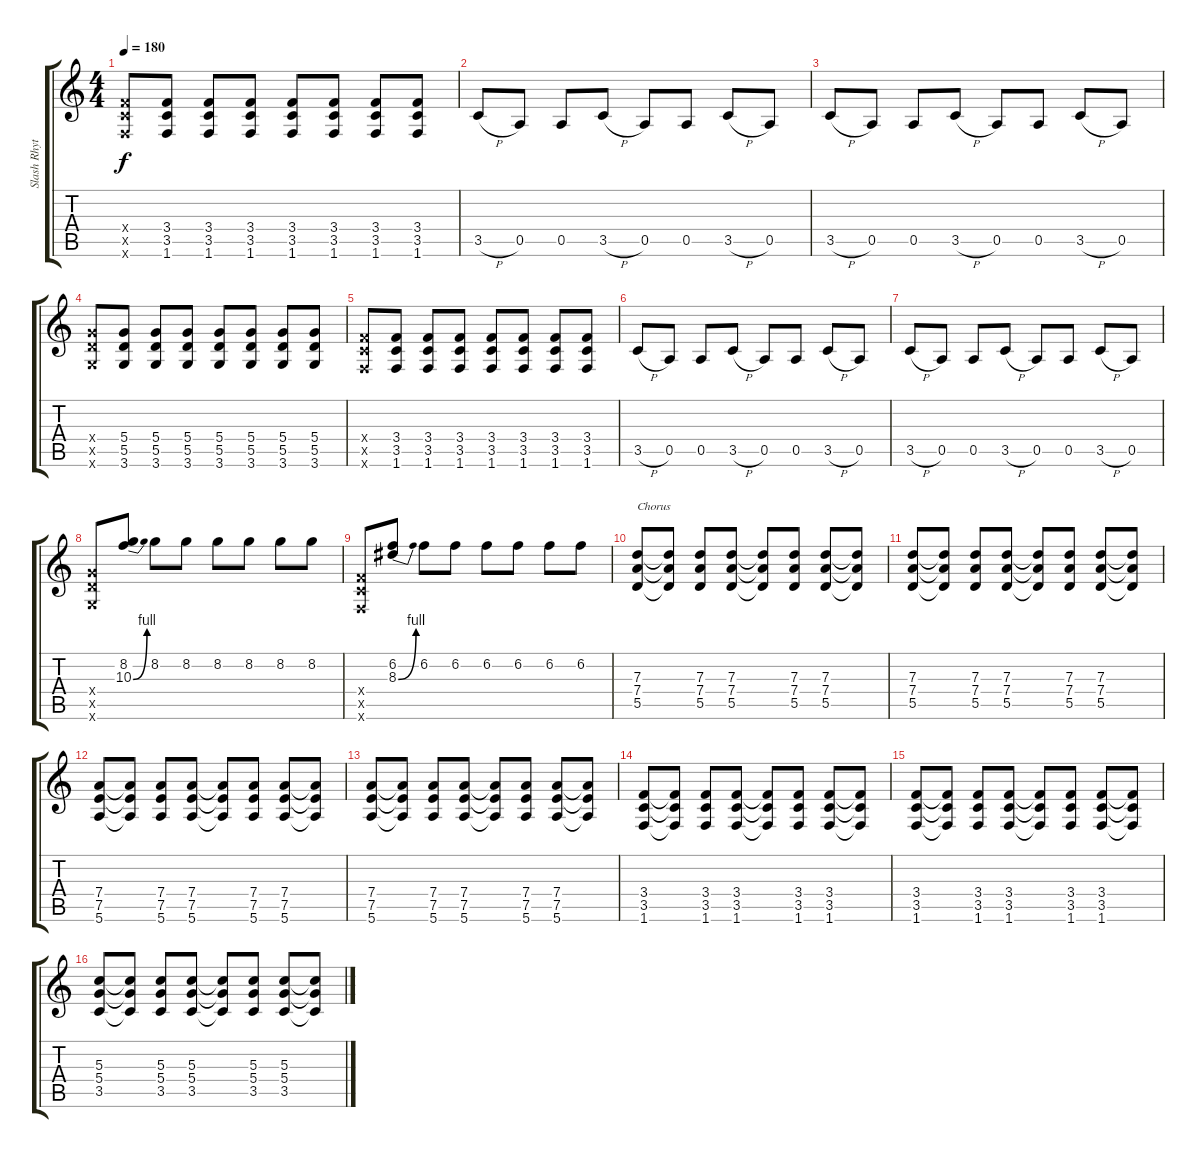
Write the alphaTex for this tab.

\track ("Slash Rhythm" "Slash Rhyt") {instrument overdrivenguitar}
\staff {score tabs}
\tuning (E4 B3 G3 D3 A2 E2) {hide}
\ts (4 4)
\tempo 180
\clef g2
\ks c
(3.4{x} 3.5{x} 1.6{x}).8{dy f} (3.4 3.5 1.6).8 (3.4 3.5 1.6).8 (3.4 3.5 1.6).8 (3.4 3.5 1.6).8 (3.4 3.5 1.6).8 (3.4 3.5 1.6).8 (3.4 3.5 1.6).8 |
3.5{h}.8 0.5.8 0.5.8 3.5{h}.8 0.5.8 0.5.8 3.5{h}.8 0.5.8 |
3.5{h}.8 0.5.8 0.5.8 3.5{h}.8 0.5.8 0.5.8 3.5{h}.8 0.5.8 |
(5.4{x} 5.5{x} 3.6{x}).8 (5.4 5.5 3.6).8 (5.4 5.5 3.6).8 (5.4 5.5 3.6).8 (5.4 5.5 3.6).8 (5.4 5.5 3.6).8 (5.4 5.5 3.6).8 (5.4 5.5 3.6).8 |
(3.4{x} 3.5{x} 1.6{x}).8 (3.4 3.5 1.6).8 (3.4 3.5 1.6).8 (3.4 3.5 1.6).8 (3.4 3.5 1.6).8 (3.4 3.5 1.6).8 (3.4 3.5 1.6).8 (3.4 3.5 1.6).8 |
3.5{h}.8 0.5.8 0.5.8 3.5{h}.8 0.5.8 0.5.8 3.5{h}.8 0.5.8 |
3.5{h}.8 0.5.8 0.5.8 3.5{h}.8 0.5.8 0.5.8 3.5{h}.8 0.5.8 |
(5.4{x} 5.5{x} 3.6{x}).8 (8.2 10.3{be (bend 0 0 60 4)}).8 8.2.8 8.2.8 8.2.8 8.2.8 8.2.8 8.2.8 |
(3.4{x} 3.5{x} 1.6{x}).8 (6.2 8.3{be (bend 0 0 60 4)}).8 6.2.8 6.2.8 6.2.8 6.2.8 6.2.8 6.2.8 |
(7.3 7.4 5.5).8{txt "Chorus"} (7.3{t} 7.4{t} 5.5{t}).8 (7.3 7.4 5.5).8 (7.3 7.4 5.5).8 (7.3{t} 7.4{t} 5.5{t}).8 (7.3 7.4 5.5).8 (7.3 7.4 5.5).8 (7.3{t} 7.4{t} 5.5{t}).8 |
(7.3 7.4 5.5).8 (7.3{t} 7.4{t} 5.5{t}).8 (7.3 7.4 5.5).8 (7.3 7.4 5.5).8 (7.3{t} 7.4{t} 5.5{t}).8 (7.3 7.4 5.5).8 (7.3 7.4 5.5).8 (7.3{t} 7.4{t} 5.5{t}).8 |
(7.4 7.5 5.6).8 (7.4{t} 7.5{t} 5.6{t}).8 (7.4 7.5 5.6).8 (7.4 7.5 5.6).8 (7.4{t} 7.5{t} 5.6{t}).8 (7.4 7.5 5.6).8 (7.4 7.5 5.6).8 (7.4{t} 7.5{t} 5.6{t}).8 |
(7.4 7.5 5.6).8 (7.4{t} 7.5{t} 5.6{t}).8 (7.4 7.5 5.6).8 (7.4 7.5 5.6).8 (7.4{t} 7.5{t} 5.6{t}).8 (7.4 7.5 5.6).8 (7.4 7.5 5.6).8 (7.4{t} 7.5{t} 5.6{t}).8 |
(3.4 3.5 1.6).8 (3.4{t} 3.5{t} 1.6{t}).8 (3.4 3.5 1.6).8 (3.4 3.5 1.6).8 (3.4{t} 3.5{t} 1.6{t}).8 (3.4 3.5 1.6).8 (3.4 3.5 1.6).8 (3.4{t} 3.5{t} 1.6{t}).8 |
(3.4 3.5 1.6).8 (3.4{t} 3.5{t} 1.6{t}).8 (3.4 3.5 1.6).8 (3.4 3.5 1.6).8 (3.4{t} 3.5{t} 1.6{t}).8 (3.4 3.5 1.6).8 (3.4 3.5 1.6).8 (3.4{t} 3.5{t} 1.6{t}).8 |
(5.3 5.4 3.5).8 (5.3{t} 5.4{t} 3.5{t}).8 (5.3 5.4 3.5).8 (5.3 5.4 3.5).8 (5.3{t} 5.4{t} 3.5{t}).8 (5.3 5.4 3.5).8 (5.3 5.4 3.5).8 (5.3{t} 5.4{t} 3.5{t}).8
